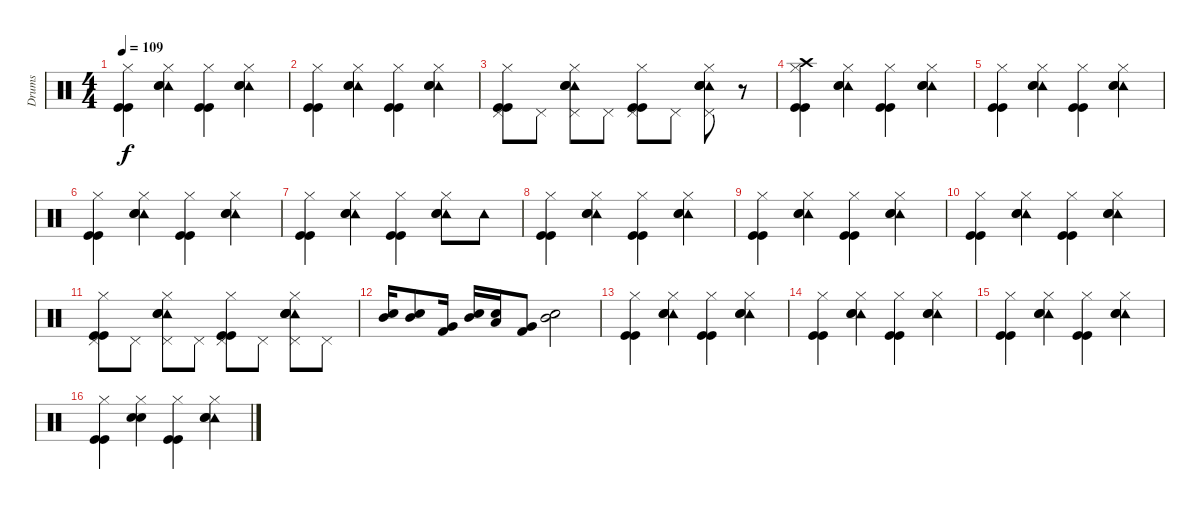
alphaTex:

\track ("Drums" "Drums") {instrument percussion}
\staff {score}
\articulation defaults
\ts (4 4)
\tempo 109
\clef neutral
\ks c
("Hi-Hat (closed)" "Kick (hit)" "Kick (hit)").4{dy f} ("Tambourine (hit)" "Hi-Hat (closed)" "Electric Snare (hit)" "Electric Snare (hit)").4 ("Hi-Hat (closed)" "Kick (hit)" "Kick (hit)").4 ("Tambourine (hit)" "Hi-Hat (closed)" "Electric Snare (hit)" "Electric Snare (hit)").4 |
("Hi-Hat (closed)" "Kick (hit)" "Kick (hit)").4 ("Tambourine (hit)" "Hi-Hat (closed)" "Electric Snare (hit)" "Electric Snare (hit)").4 ("Hi-Hat (closed)" "Kick (hit)" "Kick (hit)").4 ("Tambourine (hit)" "Hi-Hat (closed)" "Electric Snare (hit)" "Electric Snare (hit)").4 |
("Pedal Hi-Hat (hit)" "Hi-Hat (closed)" "Kick (hit)" "Kick (hit)").8 "Pedal Hi-Hat (hit)".8 ("Tambourine (hit)" "Hi-Hat (closed)" "Electric Snare (hit)" "Pedal Hi-Hat (hit)" "Electric Snare (hit)").8 "Pedal Hi-Hat (hit)".8 ("Pedal Hi-Hat (hit)" "Hi-Hat (closed)" "Kick (hit)" "Kick (hit)").8 "Pedal Hi-Hat (hit)".8 ("Tambourine (hit)" "Hi-Hat (closed)" "Electric Snare (hit)" "Pedal Hi-Hat (hit)" "Electric Snare (hit)" "Snare (hit) 2").8 r.8 |
("Crash high (hit)" "Hi-Hat (closed)" "Kick (hit)" "Kick (hit)").4 ("Tambourine (hit)" "Hi-Hat (closed)" "Electric Snare (hit)" "Electric Snare (hit)").4 ("Hi-Hat (closed)" "Kick (hit)" "Kick (hit)").4 ("Tambourine (hit)" "Hi-Hat (closed)" "Electric Snare (hit)" "Electric Snare (hit)").4 |
("Hi-Hat (closed)" "Kick (hit)" "Kick (hit)").4 ("Tambourine (hit)" "Hi-Hat (closed)" "Electric Snare (hit)" "Electric Snare (hit)").4 ("Hi-Hat (closed)" "Kick (hit)" "Kick (hit)").4 ("Tambourine (hit)" "Hi-Hat (closed)" "Electric Snare (hit)" "Electric Snare (hit)").4 |
("Hi-Hat (closed)" "Kick (hit)" "Kick (hit)").4 ("Tambourine (hit)" "Hi-Hat (closed)" "Electric Snare (hit)" "Electric Snare (hit)").4 ("Hi-Hat (closed)" "Kick (hit)" "Kick (hit)").4 ("Tambourine (hit)" "Hi-Hat (closed)" "Electric Snare (hit)" "Electric Snare (hit)").4 |
("Hi-Hat (closed)" "Kick (hit)" "Kick (hit)").4 ("Tambourine (hit)" "Hi-Hat (closed)" "Electric Snare (hit)" "Electric Snare (hit)").4 ("Hi-Hat (closed)" "Kick (hit)" "Kick (hit)").4 ("Tambourine (hit)" "Hi-Hat (closed)" "Electric Snare (hit)" "Electric Snare (hit)").8 "Tambourine (hit)".8 |
("Hi-Hat (closed)" "Kick (hit)" "Kick (hit)").4 ("Tambourine (hit)" "Hi-Hat (closed)" "Electric Snare (hit)" "Electric Snare (hit)").4 ("Hi-Hat (closed)" "Kick (hit)" "Kick (hit)").4 ("Tambourine (hit)" "Hi-Hat (closed)" "Electric Snare (hit)" "Electric Snare (hit)").4 |
("Hi-Hat (closed)" "Kick (hit)" "Kick (hit)").4 ("Tambourine (hit)" "Hi-Hat (closed)" "Electric Snare (hit)" "Electric Snare (hit)").4 ("Hi-Hat (closed)" "Kick (hit)" "Kick (hit)").4 ("Tambourine (hit)" "Hi-Hat (closed)" "Electric Snare (hit)" "Electric Snare (hit)").4 |
("Hi-Hat (closed)" "Kick (hit)" "Kick (hit)").4 ("Tambourine (hit)" "Hi-Hat (closed)" "Electric Snare (hit)" "Electric Snare (hit)").4 ("Hi-Hat (closed)" "Kick (hit)" "Kick (hit)").4 ("Tambourine (hit)" "Hi-Hat (closed)" "Electric Snare (hit)" "Electric Snare (hit)").4 |
("Pedal Hi-Hat (hit)" "Hi-Hat (closed)" "Kick (hit)" "Kick (hit)").8 "Pedal Hi-Hat (hit)".8 ("Tambourine (hit)" "Hi-Hat (closed)" "Electric Snare (hit)" "Pedal Hi-Hat (hit)" "Electric Snare (hit)").8 "Pedal Hi-Hat (hit)".8 ("Pedal Hi-Hat (hit)" "Hi-Hat (closed)" "Kick (hit)" "Kick (hit)").8 "Pedal Hi-Hat (hit)".8 ("Tambourine (hit)" "Hi-Hat (closed)" "Electric Snare (hit)" "Pedal Hi-Hat (hit)" "Electric Snare (hit)" "Snare (hit) 2").8 "Pedal Hi-Hat (hit)".8 |
("Mid Tom (hit)" "Electric Snare (hit)").16 ("Mid Tom (hit)" "Electric Snare (hit)").8 ("Very Low Tom (hit)" "Kick (hit) 2").16 ("Mid Tom (hit)" "Electric Snare (hit)").16 ("Low Tom (hit)" "Electric Snare (hit)").16 ("Very Low Tom (hit)" "Kick (hit) 2").8 ("Mid Tom (hit)" "Electric Snare (hit)").2 |
("Hi-Hat (closed)" "Kick (hit)" "Kick (hit)").4 ("Tambourine (hit)" "Hi-Hat (closed)" "Electric Snare (hit)" "Electric Snare (hit)").4 ("Hi-Hat (closed)" "Kick (hit)" "Kick (hit)").4 ("Tambourine (hit)" "Hi-Hat (closed)" "Electric Snare (hit)" "Electric Snare (hit)").4 |
("Hi-Hat (closed)" "Kick (hit)" "Kick (hit)").4 ("Tambourine (hit)" "Hi-Hat (closed)" "Electric Snare (hit)" "Electric Snare (hit)").4 ("Hi-Hat (closed)" "Kick (hit)" "Kick (hit)").4 ("Tambourine (hit)" "Hi-Hat (closed)" "Electric Snare (hit)" "Electric Snare (hit)").4 |
("Hi-Hat (closed)" "Kick (hit)" "Kick (hit)").4 ("Tambourine (hit)" "Hi-Hat (closed)" "Electric Snare (hit)" "Electric Snare (hit)").4 ("Hi-Hat (closed)" "Kick (hit)" "Kick (hit)").4 ("Tambourine (hit)" "Hi-Hat (closed)" "Electric Snare (hit)" "Electric Snare (hit)").4 |
("Hi-Hat (closed)" "Kick (hit)" "Kick (hit)").4 ("Hi-Hat (closed)" "Electric Snare (hit)" "Electric Snare (hit)").4 ("Hi-Hat (closed)" "Kick (hit)" "Kick (hit)").4 ("Tambourine (hit)" "Hi-Hat (closed)" "Electric Snare (hit)" "Electric Snare (hit)").4
